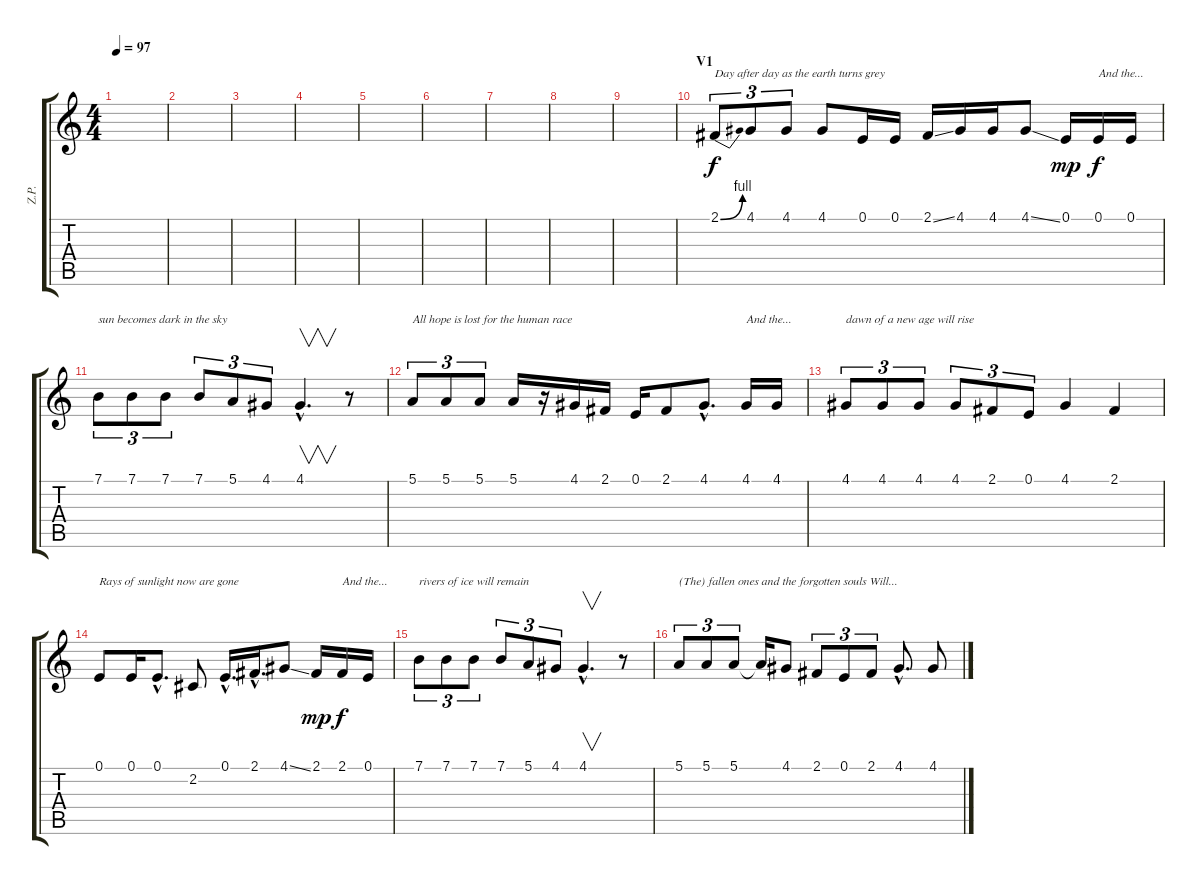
\track ("Z.P." "Z.P.") {instrument frenchhorn}
\staff {score tabs}
\tuning (E4 B3 G3 D3 A2 E2) {hide}
\ts (4 4)
\tempo 97
\clef g2
\ks c
|
|
|
|
|
|
|
|
|
\section ("" "V1")
2.1{be (bend 0 0 60 4)}.8{tu (3 2) txt "Day after day as the earth turns grey " dy f} 4.1.8{tu (3 2)} 4.1.8{tu (3 2)} 4.1.8 0.1.16 0.1.16 2.1{ss}.16 4.1.16 4.1.16 4.1{ss}.8 0.1.16{dy mp} 0.1.16{txt "And the..." dy f} 0.1.16 |
7.1.8{tu (3 2) txt "sun becomes dark in the sky"} 7.1.8{tu (3 2)} 7.1.8{tu (3 2)} 7.1.8{tu (3 2)} 5.1.8{tu (3 2)} 4.1.8{tu (3 2)} 4.1{hac}.4{v d} r.8 |
5.1.8{tu (3 2) txt "All hope is lost for the human race"} 5.1.8{tu (3 2)} 5.1.8{tu (3 2)} 5.1.16 r.16 4.1.16 2.1.16 0.1.16 2.1.8 4.1{hac}.8{d} 4.1.16{txt "And the..."} 4.1.16 |
4.1.8{tu (3 2) txt "dawn of a new age will rise"} 4.1.8{tu (3 2)} 4.1.8{tu (3 2)} 4.1.8{tu (3 2)} 2.1.8{tu (3 2)} 0.1.8{tu (3 2)} 4.1.4 2.1.4 |
0.1.8{txt "Rays of sunlight now are gone"} 0.1.16 0.1{hac}.8{d} 2.2.8 0.1{hac}.16{d} 2.1{hac}.16{d} 4.1{ss}.8 2.1.16{dy mp} 2.1.16{txt "And the..." dy f} 0.1.16 |
7.1.8{tu (3 2) txt "rivers of ice will remain"} 7.1.8{tu (3 2)} 7.1.8{tu (3 2)} 7.1.8{tu (3 2)} 5.1.8{tu (3 2)} 4.1.8{tu (3 2)} 4.1{hac}.4{v d} r.8 |
5.1.8{tu (3 2) txt "(The) fallen ones and the forgotten souls Will..."} 5.1.8{tu (3 2)} 5.1.8{tu (3 2)} 5.1{t}.16 4.1.8 2.1.8{tu (3 2)} 0.1.8{tu (3 2)} 2.1.8{tu (3 2)} 4.1{hac}.8{d} 4.1.8
